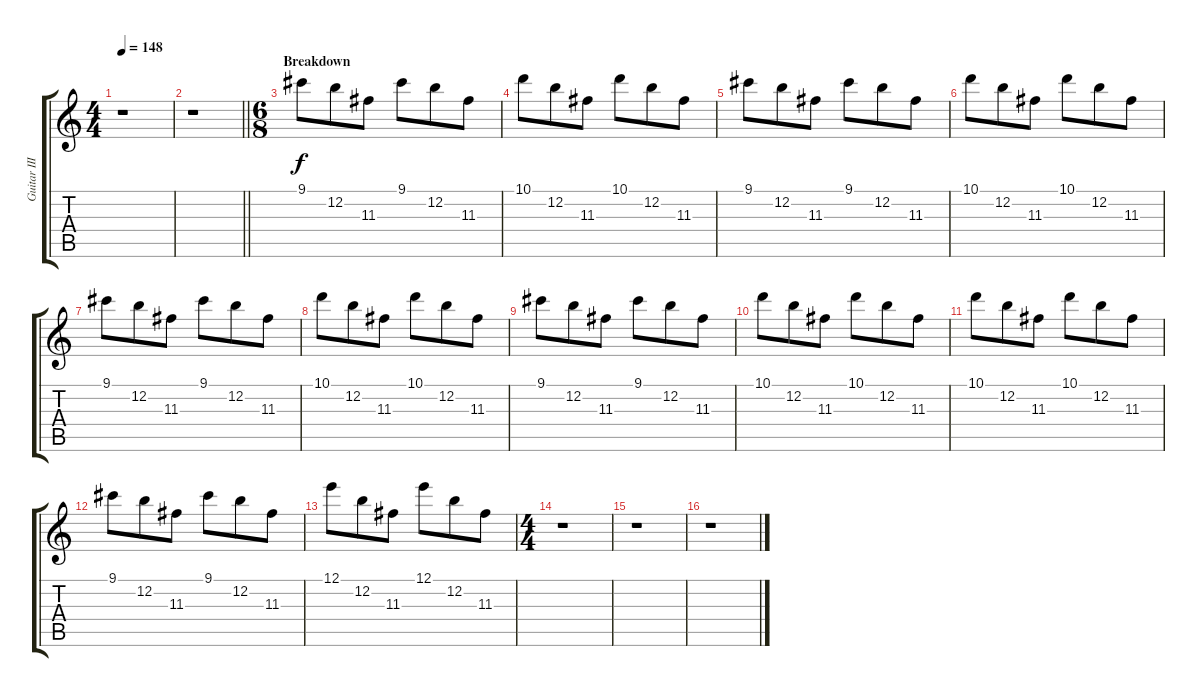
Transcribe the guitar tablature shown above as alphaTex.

\track ("Guitar III" "Guitar III") {instrument electricguitarjazz}
\staff {score tabs}
\tuning (E4 B3 G3 D3 A2 E2) {hide}
\ts (4 4)
\tempo 148
\clef g2
\ks c
r.1{dy f} |
\barLineRight lightlight
r.1 |
\ts (6 8)
\section ("" "Breakdown")
9.1.8 12.2.8 11.3.8 9.1.8 12.2.8 11.3.8 |
10.1.8 12.2.8 11.3.8 10.1.8 12.2.8 11.3.8 |
9.1.8 12.2.8 11.3.8 9.1.8 12.2.8 11.3.8 |
10.1.8 12.2.8 11.3.8 10.1.8 12.2.8 11.3.8 |
9.1.8 12.2.8 11.3.8 9.1.8 12.2.8 11.3.8 |
10.1.8 12.2.8 11.3.8 10.1.8 12.2.8 11.3.8 |
9.1.8 12.2.8 11.3.8 9.1.8 12.2.8 11.3.8 |
10.1.8 12.2.8 11.3.8 10.1.8 12.2.8 11.3.8 |
10.1.8 12.2.8 11.3.8 10.1.8 12.2.8 11.3.8 |
9.1.8 12.2.8 11.3.8 9.1.8 12.2.8 11.3.8 |
12.1.8 12.2.8 11.3.8 12.1.8 12.2.8 11.3.8 |
\ts (4 4)
r.1 |
r.1 |
r.1
